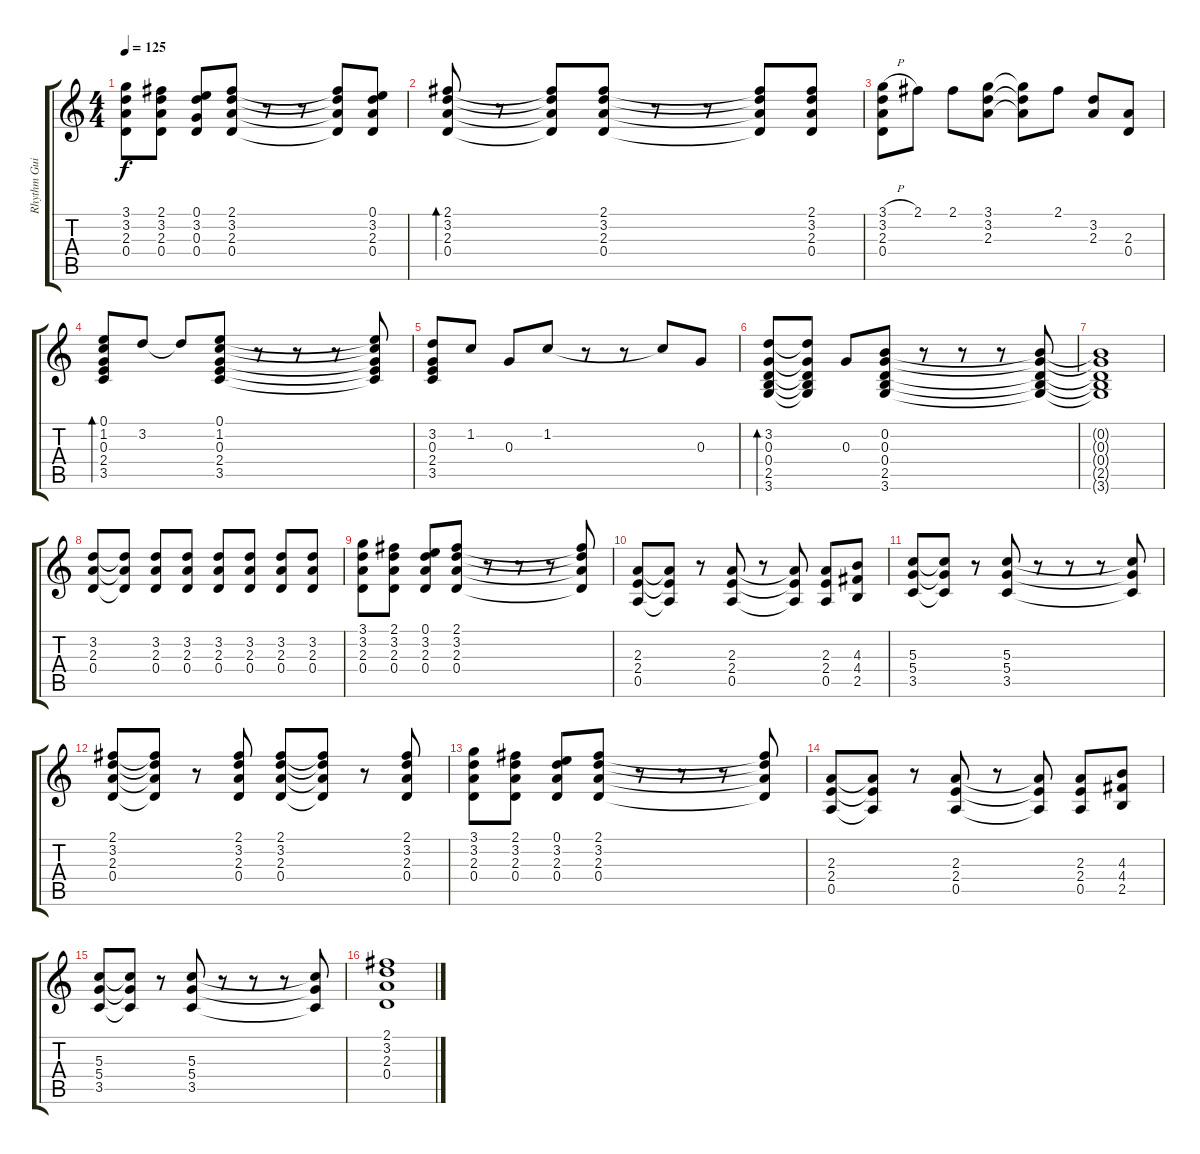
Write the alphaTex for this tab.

\track ("Rhythm Guitar" "Rhythm Gui") {instrument overdrivenguitar}
\staff {score tabs}
\tuning (E4 B3 G3 D3 A2 E2) {hide}
\ts (4 4)
\tempo 125
\clef g2
\ks c
(3.1 3.2 2.3 0.4).8{dy f} (2.1 3.2 2.3 0.4).8 (0.1 3.2 0.3 0.4).8 (2.1 3.2 2.3 0.4).8 r.8 r.8 (2.1{t} 3.2{t} 2.3{t} 0.4{t}).8 (0.1 3.2 2.3 0.4).8 |
(2.1 3.2 2.3 0.4).8{bd 60} r.8 (2.1{t} 3.2{t} 2.3{t} 0.4{t}).8 (2.1 3.2 2.3 0.4).8 r.8 r.8 (2.1{t} 3.2{t} 2.3{t} 0.4{t}).8 (2.1 3.2 2.3 0.4).8 |
(3.1{h} 3.2 2.3 0.4).8 2.1.8 2.1.8 (3.1 3.2 2.3).8 (3.1{t} 3.2{t} 2.3{t}).8 2.1.8 (3.2 2.3).8 (2.3 0.4).8 |
(0.1 1.2 0.3 2.4 3.5).8{bd 60} 3.2.8 3.2{t}.8 (0.1 1.2 0.3 2.4 3.5).8 r.8 r.8 r.8 (0.1{t} 1.2{t} 0.3{t} 2.4{t} 3.5{t}).8 |
(3.2 0.3 2.4 3.5).8 1.2.8 0.3.8 1.2.8 r.8 r.8 1.2{t}.8 0.3.8 |
(3.2 0.3 0.4 2.5 3.6).8{bd 60} (3.2{t} 0.3{t} 0.4{t} 2.5{t} 3.6{t}).8 0.3.8 (0.2 0.3 0.4 2.5 3.6).8 r.8 r.8 r.8 (0.2{t} 0.3{t} 0.4{t} 2.5{t} 3.6{t}).8 |
(0.2{t} 0.3{t} 0.4{t} 2.5{t} 3.6{t}).1 |
(3.2 2.3 0.4).8 (3.2{t} 2.3{t} 0.4{t}).8 (3.2 2.3 0.4).8 (3.2 2.3 0.4).8 (3.2 2.3 0.4).8 (3.2 2.3 0.4).8 (3.2 2.3 0.4).8 (3.2 2.3 0.4).8 |
(3.1 3.2 2.3 0.4).8 (2.1 3.2 2.3 0.4).8 (0.1 3.2 2.3 0.4).8 (2.1 3.2 2.3 0.4).8 r.8 r.8 r.8 (2.1{t} 3.2{t} 2.3{t} 0.4{t}).8 |
(2.3 2.4 0.5).8 (2.3{t} 2.4{t} 0.5{t}).8 r.8 (2.3 2.4 0.5).8 r.8 (2.3{t} 2.4{t} 0.5{t}).8 (2.3 2.4 0.5).8 (4.3 4.4 2.5).8 |
(5.3 5.4 3.5).8 (5.3{t} 5.4{t} 3.5{t}).8 r.8 (5.3 5.4 3.5).8 r.8 r.8 r.8 (5.3{t} 5.4{t} 3.5{t}).8 |
(2.1 3.2 2.3 0.4).8 (2.1{t} 3.2{t} 2.3{t} 0.4{t}).8 r.8 (2.1 3.2 2.3 0.4).8 (2.1 3.2 2.3 0.4).8 (2.1{t} 3.2{t} 2.3{t} 0.4{t}).8 r.8 (2.1 3.2 2.3 0.4).8 |
(3.1 3.2 2.3 0.4).8 (2.1 3.2 2.3 0.4).8 (0.1 3.2 2.3 0.4).8 (2.1 3.2 2.3 0.4).8 r.8 r.8 r.8 (2.1{t} 3.2{t} 2.3{t} 0.4{t}).8 |
(2.3 2.4 0.5).8 (2.3{t} 2.4{t} 0.5{t}).8 r.8 (2.3 2.4 0.5).8 r.8 (2.3{t} 2.4{t} 0.5{t}).8 (2.3 2.4 0.5).8 (4.3 4.4 2.5).8 |
(5.3 5.4 3.5).8 (5.3{t} 5.4{t} 3.5{t}).8 r.8 (5.3 5.4 3.5).8 r.8 r.8 r.8 (5.3{t} 5.4{t} 3.5{t}).8 |
(2.1 3.2 2.3 0.4).1
